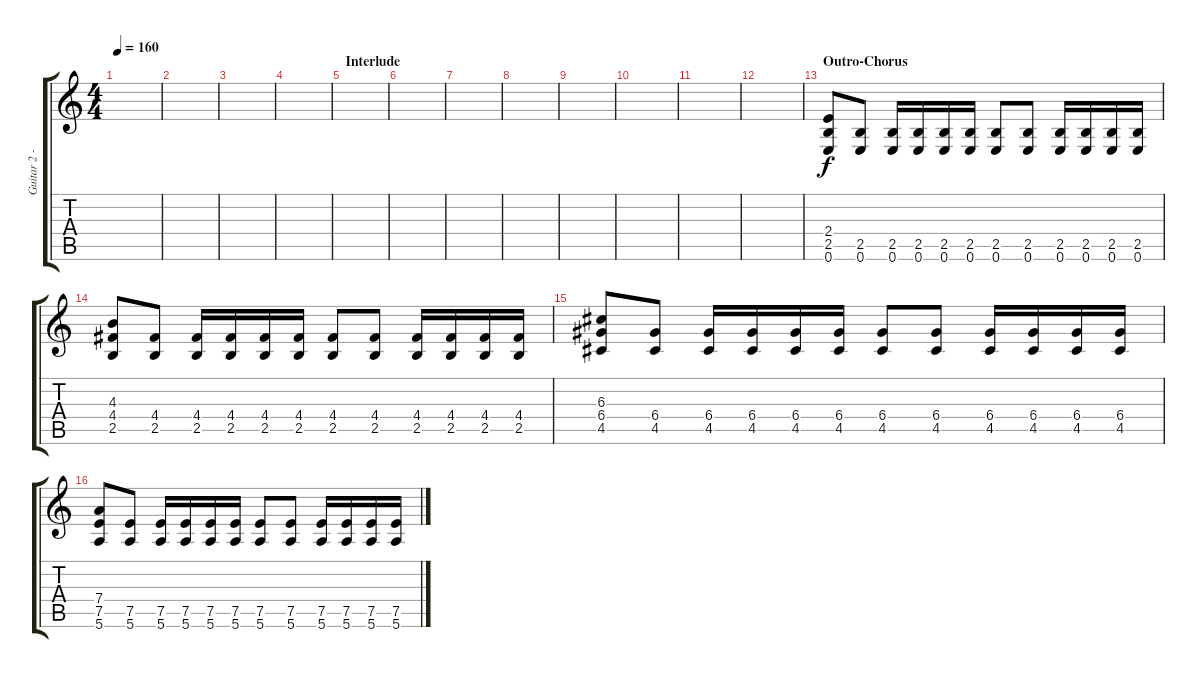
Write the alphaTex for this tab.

\track ("Guitar 2 - Distortion" "Guitar 2 -") {instrument distortionguitar}
\staff {score tabs}
\tuning (E4 B3 G3 D3 A2 E2) {hide}
\ts (4 4)
\tempo 160
\clef g2
\ks c
|
|
|
|
\section ("" "Interlude")
|
|
|
|
|
|
|
|
\section ("" "Outro-Chorus")
(2.4 2.5 0.6).8 (2.5 0.6).8 (2.5 0.6).16 (2.5 0.6).16 (2.5 0.6).16 (2.5 0.6).16 (2.5 0.6).8 (2.5 0.6).8 (2.5 0.6).16 (2.5 0.6).16 (2.5 0.6).16 (2.5 0.6).16 |
(4.3 4.4 2.5).8 (4.4 2.5).8 (4.4 2.5).16 (4.4 2.5).16 (4.4 2.5).16 (4.4 2.5).16 (4.4 2.5).8 (4.4 2.5).8 (4.4 2.5).16 (4.4 2.5).16 (4.4 2.5).16 (4.4 2.5).16 |
(6.3 6.4 4.5).8 (6.4 4.5).8 (6.4 4.5).16 (6.4 4.5).16 (6.4 4.5).16 (6.4 4.5).16 (6.4 4.5).8 (6.4 4.5).8 (6.4 4.5).16 (6.4 4.5).16 (6.4 4.5).16 (6.4 4.5).16 |
(7.4 7.5 5.6).8 (7.5 5.6).8 (7.5 5.6).16 (7.5 5.6).16 (7.5 5.6).16 (7.5 5.6).16 (7.5 5.6).8 (7.5 5.6).8 (7.5 5.6).16 (7.5 5.6).16 (7.5 5.6).16 (7.5 5.6).16
